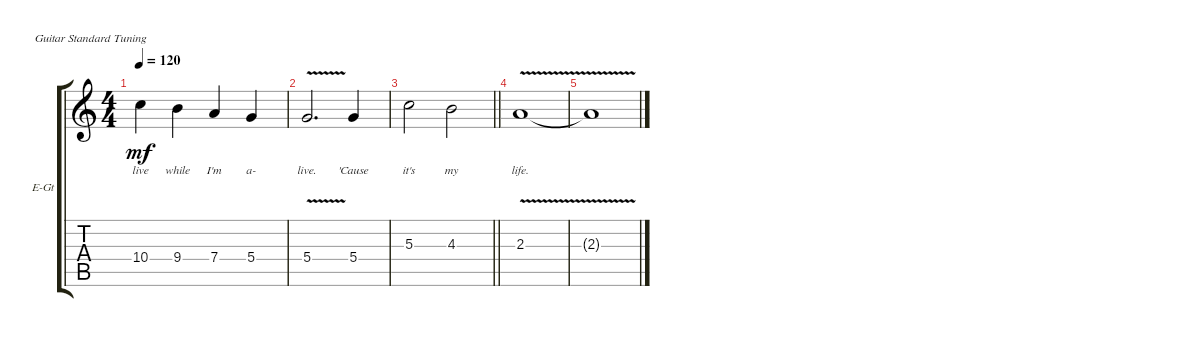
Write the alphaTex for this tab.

\defaultSystemsLayout 4
\bracketExtendMode groupsimilarinstruments
\firstSystemTrackNameOrientation horizontal
\otherSystemsTrackNameOrientation horizontal
\track ("Vocals" "E-Gt") {instrument electricguitarclean}
\staff {score tabs}
\tuning (E4 B3 G3 D3 A2 E2)
\ts (4 4)
\tempo 120
\clef g2
\ks aminor
10.4.4{lyrics (0 "live") lyrics (1 "") lyrics (2 "") lyrics (3 "") lyrics (4 "") dy mf} 9.4.4{lyrics (0 "while") lyrics (1 "") lyrics (2 "") lyrics (3 "") lyrics (4 "")} 7.4.4{lyrics (0 "I'm") lyrics (1 "") lyrics (2 "") lyrics (3 "") lyrics (4 "")} 5.4.4{lyrics (0 "a-") lyrics (1 "") lyrics (2 "") lyrics (3 "") lyrics (4 "")} |
5.4{v}.2{d lyrics (0 "live.") lyrics (1 "") lyrics (2 "") lyrics (3 "") lyrics (4 "")} 5.4.4{lyrics (0 "'Cause") lyrics (1 "") lyrics (2 "") lyrics (3 "") lyrics (4 "")} |
\barLineRight lightlight
5.3.2{lyrics (0 "it's") lyrics (1 "") lyrics (2 "") lyrics (3 "") lyrics (4 "")} 4.3.2{lyrics (0 "my") lyrics (1 "") lyrics (2 "") lyrics (3 "") lyrics (4 "")} |
2.3{v}.1{lyrics (0 "life.") lyrics (1 "") lyrics (2 "") lyrics (3 "") lyrics (4 "")} |
2.3{v t}.1{lyrics (0 "") lyrics (1 "") lyrics (2 "") lyrics (3 "") lyrics (4 "")}
